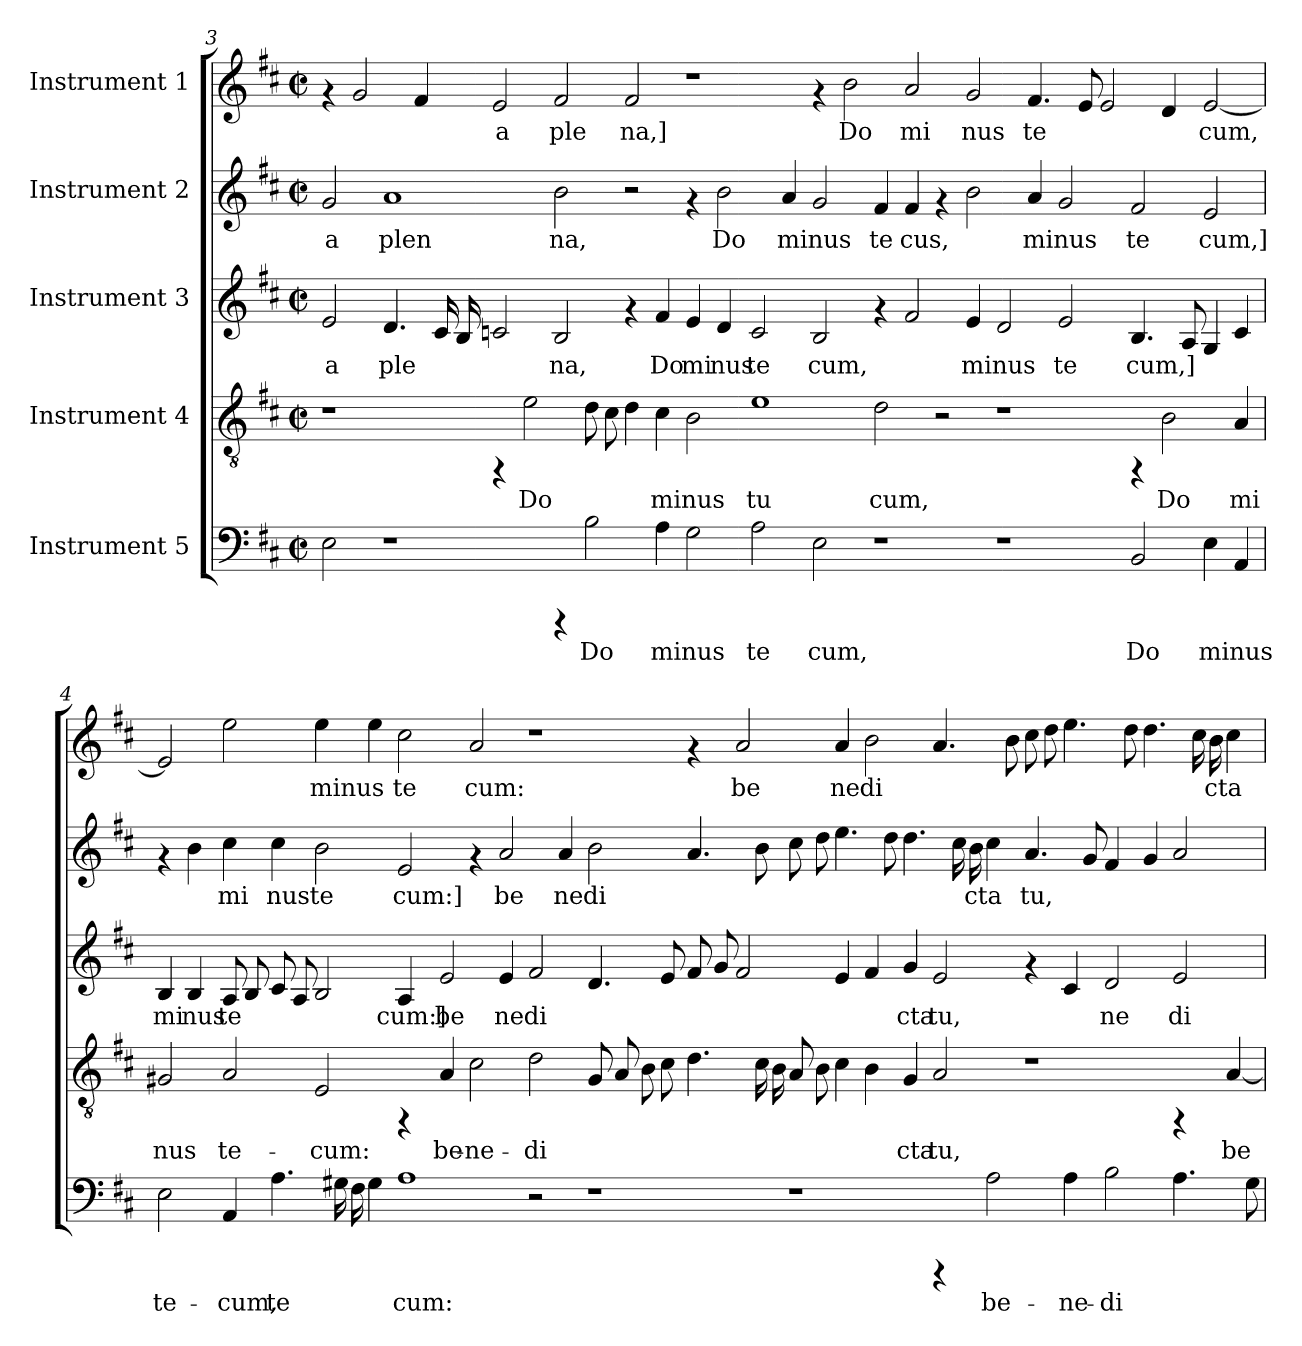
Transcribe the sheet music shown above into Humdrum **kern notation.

**kern	**text	**kern	**text	**kern	**text	**kern	**text	**kern	**text
*part5	*part5	*part4	*part4	*part3	*part3	*part2	*part2	*part1	*part1
*staff5	*staff5	*staff4	*staff4	*staff3	*staff3	*staff2	*staff2	*staff1	*staff1
*I"Instrument 5	*	*I"Instrument 4	*	*I"Instrument 3	*	*I"Instrument 2	*	*I"Instrument 1	*
!!LO:PB:g=z
*clefF4	*	*clefGv2	*	*clefG2	*	*clefG2	*	*clefG2	*
*k[f#c#]	*	*k[f#c#]	*	*k[f#c#]	*	*k[f#c#]	*	*k[f#c#]	*
*D:	*	*D:	*	*D:	*	*D:	*	*D:	*
*M2/2	*	*M2/2	*	*M2/2	*	*M2/2	*	*M2/2	*
*met(c|)	*	*met(c|)	*	*met(c|)	*	*met(c|)	*	*met(c|)	*
=3	=3	=3	=3	=3	=3	=3	=3	=3	=3
!	!LO:LY:b:cj	!	!	!	!LO:LY:b:cj	!	!LO:LY:b:cj	!	!
2E\	.	1r	.	2e/	a	2g/	a	4rf	.
!	!	!	!	!	!	!	!	!	!LO:LY:b:cj
.	.	.	.	.	.	.	.	2g/	.
!	!	!	!	!	!LO:LY:b:cj	!	!LO:LY:b:cj	!	!
1r	.	.	.	4.d/	ple	1a	plen	.	.
!	!	!	!	!	!	!	!	!	!LO:LY:b:cj
.	.	.	.	.	.	.	.	4f#/	.
!	!	!	!	!	!LO:LY:b:cj	!	!	!	!
.	.	.	.	16c#/	.	.	.	.	.
!	!	!	!	!	!LO:LY:b:cj	!	!	!	!
.	.	.	.	16B/	.	.	.	.	.
!	!	!	!	!	!LO:LY:b:cj	!	!	!	!LO:LY:b:cj
.	.	4rFF	.	2cn/	.	.	.	2e/	a
!	!	!	!LO:LY:b:cj	!	!	!	!	!	!
.	.	2e\	Do	.	.	.	.	.	.
!	!	!	!	!	!LO:LY:b:cj	!	!LO:LY:b:cj	!	!LO:LY:b:cj
4rCCC	.	.	.	2B/	na,	2b\	na,	2f#/	ple
!	!LO:LY:b:cj	!	!LO:LY:b:cj	!	!	!	!	!	!
2B\	Do	8d\	.	.	.	.	.	.	.
!	!	!	!LO:LY:b:cj	!	!	!	!	!	!
.	.	8c#\	.	.	.	.	.	.	.
!	!	!	!LO:LY:b:cj	!	!	!	!	!	!LO:LY:b:cj
.	.	4d\	.	4rf	.	2r	.	2f#/	na,]
!	!LO:LY:b:cj	!	!LO:LY:b:cj	!	!LO:LY:b:cj	!	!	!	!
4A\	mi	4c#\	mi	4f#/	Do	.	.	.	.
!	!LO:LY:b:cj	!	!LO:LY:b:cj	!	!LO:LY:b:cj	!	!	!	!
2G\	nus	2B\	nus	4e/	mi	4rf	.	1r	.
!	!	!	!	!	!LO:LY:b:cj	!	!LO:LY:b:cj	!	!
.	.	.	.	4d/	nus	2b\	Do	.	.
!	!LO:LY:b:cj	!	!LO:LY:b:cj	!	!LO:LY:b:cj	!	!	!	!
2A\	te	1e	tu	2c/	te	.	.	.	.
!	!	!	!	!	!	!	!LO:LY:b:cj	!	!
.	.	.	.	.	.	4a/	mi	.	.
!	!LO:LY:b:cj	!	!	!	!LO:LY:b:cj	!	!LO:LY:b:cj	!	!
2E\	cum,	.	.	2B/	cum,	2g/	nus	4rf	.
!	!	!	!	!	!	!	!	!	!LO:LY:b:cj
.	.	.	.	.	.	.	.	2b\	Do
!	!	!	!LO:LY:b:cj	!	!	!	!LO:LY:b:cj	!	!
1r	.	2d\	cum,	4rf	.	4f#/	te	.	.
!	!	!	!	!	!LO:LY:b:cj	!	!LO:LY:b:cj	!	!LO:LY:b:cj
.	.	.	.	2f#/	.	4f#/	cus,	2a/	mi
.	.	2r	.	.	.	4rf	.	.	.
!	!	!	!	!	!LO:LY:b:cj	!	!LO:LY:b:cj	!	!LO:LY:b:cj
.	.	.	.	4e/	mi	2b\	.	2g/	nus
!	!	!	!	!	!LO:LY:b:cj	!	!	!	!
1r	.	1r	.	2d/	nus	.	.	.	.
!	!	!	!	!	!	!	!LO:LY:b:cj	!	!LO:LY:b:cj
.	.	.	.	.	.	4a/	mi	4.f#/	te
!	!	!	!	!	!LO:LY:b:cj	!	!LO:LY:b:cj	!	!
.	.	.	.	2e/	te	2g/	nus	.	.
!	!	!	!	!	!	!	!	!	!LO:LY:b:cj
.	.	.	.	.	.	.	.	8e/	.
!	!	!	!	!	!	!	!	!	!LO:LY:b:cj
.	.	.	.	.	.	.	.	2e/	.
!	!LO:LY:b:cj	!	!	!	!LO:LY:b:cj	!	!LO:LY:b:cj	!	!
2BB/	Do	4rFF	.	4.B/	cum,]	2f#/	te	.	.
!	!	!	!LO:LY:b:cj	!	!	!	!	!	!LO:LY:b:cj
.	.	2B\	Do	.	.	.	.	4d/	.
!	!	!	!	!	!LO:LY:b:cj	!	!	!	!
.	.	.	.	8A/	.	.	.	.	.
!	!LO:LY:b:cj	!	!	!	!LO:LY:b:cj	!	!LO:LY:b:cj	!	!LO:LY:b:cj
4E\	mi	.	.	4G/	.	2e/	cum,]	[>2e/	cum,
!	!LO:LY:b:cj	!	!LO:LY:b:cj	!	!LO:LY:b:cj	!	!	!	!
4AA/	nus	4A/	mi	4c/	.	.	.	.	.
!!LO:PB:g=z
=4	=4	=4	=4	=4	=4	=4	=4	=4	=4
!	!LO:LY:b:cj	!	!LO:LY:b:cj	!	!LO:LY:b:cj	!	!	!	!LO:LY:a:cj
2E\	te-	2G#/	nus	4B/	mi	4rf	.	2e/]	.
!	!	!	!	!	!LO:LY:b:cj	!	!LO:LY:b:cj	!	!
.	.	.	.	4B/	nus	4b\	.	.	.
!	!LO:LY:b:cj	!	!LO:LY:b:cj	!	!LO:LY:b:cj	!	!LO:LY:b:cj	!	!LO:LY:a:cj
4AA/	-cum,	2A/	te-	8A/	te	4cc#\	mi	2ee\	.
!	!	!	!	!	!LO:LY:b:cj	!	!	!	!
.	.	.	.	8B/	.	.	.	.	.
!	!LO:LY:b:cj	!	!	!	!LO:LY:b:cj	!	!LO:LY:b:cj	!	!
4.A\	te-	.	.	8c#/	.	4cc#\	nus	.	.
!	!	!	!	!	!LO:LY:b:cj	!	!	!	!
.	.	.	.	8A/	.	.	.	.	.
!	!	!	!LO:LY:b:cj	!	!LO:LY:b:cj	!	!LO:LY:b:cj	!	!LO:LY:a:cj
.	.	2E/	-cum:	2B/	.	2b\	te	4ee\	minus
!	!LO:LY:b:cj	!	!	!	!	!	!	!	!
16G#\	--	.	.	.	.	.	.	.	.
!	!LO:LY:b:cj	!	!	!	!	!	!	!	!
16F#\	--	.	.	.	.	.	.	.	.
!	!LO:LY:b:cj	!	!	!	!	!	!	!	!LO:LY:a:cj
4G#\	--	.	.	.	.	.	.	4ee\	.
!	!LO:LY:b:cj	!	!	!	!LO:LY:b:cj	!	!LO:LY:b:cj	!	!LO:LY:a:cj
1A	-cum:	4rFF	.	4A/	cum:]	2e/	cum:]	2cc#\	te
!	!	!	!LO:LY:b:cj	!	!LO:LY:b:cj	!	!	!	!
.	.	4A/	be-	2e/	be	.	.	.	.
!	!	!	!LO:LY:b:cj	!	!	!	!	!	!LO:LY:a:cj
.	.	2c#\	-ne-	.	.	4rf	.	2a/	cum:
!	!	!	!	!	!LO:LY:b:cj	!	!LO:LY:b:cj	!	!
.	.	.	.	4e/	ne	2a/	be	.	.
!	!	!	!LO:LY:b:cj	!	!LO:LY:b:cj	!	!	!	!
2r	.	2d\	-di-	2f#/	di	.	.	1r	.
!	!	!	!	!	!	!	!LO:LY:b:cj	!	!
.	.	.	.	.	.	4a/	ne	.	.
!	!	!	!LO:LY:b:cj	!	!LO:LY:b:cj	!	!LO:LY:b:cj	!	!
1r	.	8G#/	--	4.d/	.	2b\	di	.	.
!	!	!	!LO:LY:b:cj	!	!	!	!	!	!
.	.	8A/	--	.	.	.	.	.	.
!	!	!	!LO:LY:b:cj	!	!	!	!	!	!
.	.	8B\	--	.	.	.	.	.	.
!	!	!	!LO:LY:b:cj	!	!LO:LY:b:cj	!	!	!	!
.	.	8c#\	--	8e/	.	.	.	.	.
!	!	!	!LO:LY:b:cj	!	!LO:LY:b:cj	!	!LO:LY:b:cj	!	!
.	.	4.d\	--	8f#/	.	4.a/	.	4rf	.
!	!	!	!	!	!LO:LY:b:cj	!	!	!	!
.	.	.	.	8g/	.	.	.	.	.
!	!	!	!	!	!LO:LY:b:cj	!	!	!	!LO:LY:a:cj
.	.	.	.	2f#/	.	.	.	2a/	be
!	!	!	!LO:LY:b:cj	!	!	!	!LO:LY:b:cj	!	!
.	.	16c#\	--	.	.	8b\	.	.	.
!	!	!	!LO:LY:b:cj	!	!	!	!	!	!
.	.	16B\	--	.	.	.	.	.	.
!	!	!	!LO:LY:b:cj	!	!	!	!LO:LY:b:cj	!	!
1r	.	8A/	--	.	.	8cc#\	.	.	.
!	!	!	!LO:LY:b:cj	!	!	!	!LO:LY:b:cj	!	!
.	.	8B\	--	.	.	8dd\	.	.	.
!	!	!	!LO:LY:b:cj	!	!LO:LY:b:cj	!	!LO:LY:b:cj	!	!LO:LY:a:cj
.	.	4c#\	--	4e/	.	4.ee\	.	4a/	ne
!	!	!	!LO:LY:b:cj	!	!LO:LY:b:cj	!	!	!	!LO:LY:a:cj
.	.	4B\	--	4f#/	.	.	.	2b\	di
!	!	!	!	!	!	!	!LO:LY:b:cj	!	!
.	.	.	.	.	.	8dd\	.	.	.
!	!	!	!LO:LY:b:cj	!	!LO:LY:b:cj	!	!LO:LY:b:cj	!	!
.	.	4G#/	-cta	4g/	cta	4.dd\	.	.	.
!	!	!	!LO:LY:b:cj	!	!LO:LY:b:cj	!	!	!	!LO:LY:a:cj
4rCCC	.	2A/	tu,	2e/	tu,	.	.	4.a/	.
!	!	!	!	!	!	!	!LO:LY:b:cj	!	!
.	.	.	.	.	.	16cc#\	.	.	.
!	!	!	!	!	!	!	!LO:LY:b:cj	!	!
.	.	.	.	.	.	16b\	cta	.	.
!	!LO:LY:b:cj	!	!	!	!	!	!LO:LY:b:cj	!	!
2A\	be-	.	.	.	.	4cc#\	.	.	.
!	!	!	!	!	!	!	!	!	!LO:LY:a:cj
.	.	.	.	.	.	.	.	8b\	.
!	!	!	!	!	!	!	!LO:LY:b:cj	!	!LO:LY:a:cj
.	.	1r	.	4rf	.	4.a/	tu,	8cc#\	.
!	!	!	!	!	!	!	!	!	!LO:LY:a:cj
.	.	.	.	.	.	.	.	8dd\	.
!	!LO:LY:b:cj	!	!	!	!LO:LY:b:cj	!	!	!	!LO:LY:a:cj
4A\	-ne-	.	.	4c#/	.	.	.	4.ee\	.
!	!	!	!	!	!	!	!LO:LY:b:cj	!	!
.	.	.	.	.	.	8g/	.	.	.
!	!LO:LY:b:cj	!	!	!	!LO:LY:b:cj	!	!LO:LY:b:cj	!	!
2B\	-di-	.	.	2d/	ne	4f#/	.	.	.
!	!	!	!	!	!	!	!	!	!LO:LY:a:cj
.	.	.	.	.	.	.	.	8dd\	.
!	!	!	!	!	!	!	!LO:LY:b:cj	!	!LO:LY:a:cj
.	.	.	.	.	.	4g/	.	4.dd\	.
!	!LO:LY:b:cj	!	!	!	!LO:LY:b:cj	!	!LO:LY:b:cj	!	!
4.A\	--	4rFF	.	2e/	di	2a/	.	.	.
!	!	!	!	!	!	!	!	!	!LO:LY:a:cj
.	.	.	.	.	.	.	.	16cc#\	.
!	!	!	!	!	!	!	!	!	!LO:LY:a:cj
.	.	.	.	.	.	.	.	16b\	cta
!	!	!	!LO:LY:b:cj	!	!	!	!	!	!LO:LY:a:cj
.	.	[<4A/	be-	.	.	.	.	4cc#\	.
!	!LO:LY:b:cj	!	!	!	!	!	!	!	!
8G#\	--	.	.	.	.	.	.	.	.
=	=	=	=	=	=	=	=	=	=
*-	*-	*-	*-	*-	*-	*-	*-	*-	*-
